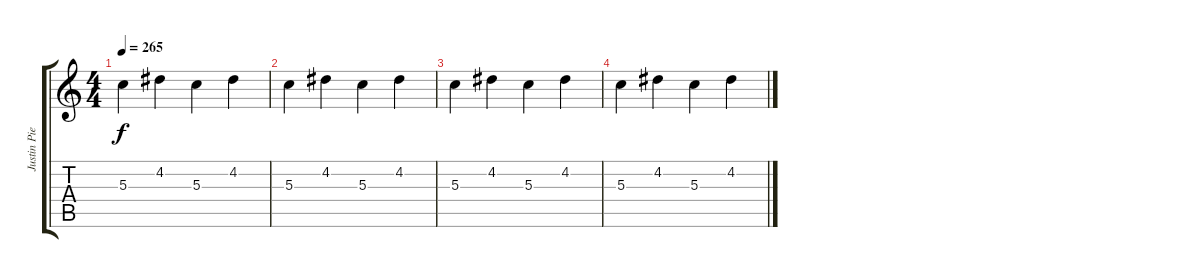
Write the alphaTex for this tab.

\track ("Justin Pierre Clean " "Justin Pie") {instrument electricguitarclean}
\staff {score tabs}
\tuning (E4 B3 G3 D3 A2 E2) {hide}
\ts (4 4)
\tempo 265
\clef g2
\ks c
5.3.4{dy f} 4.2.4 5.3.4 4.2.4 |
5.3.4 4.2.4 5.3.4 4.2.4 |
5.3.4 4.2.4 5.3.4 4.2.4 |
5.3.4 4.2.4 5.3.4 4.2.4
